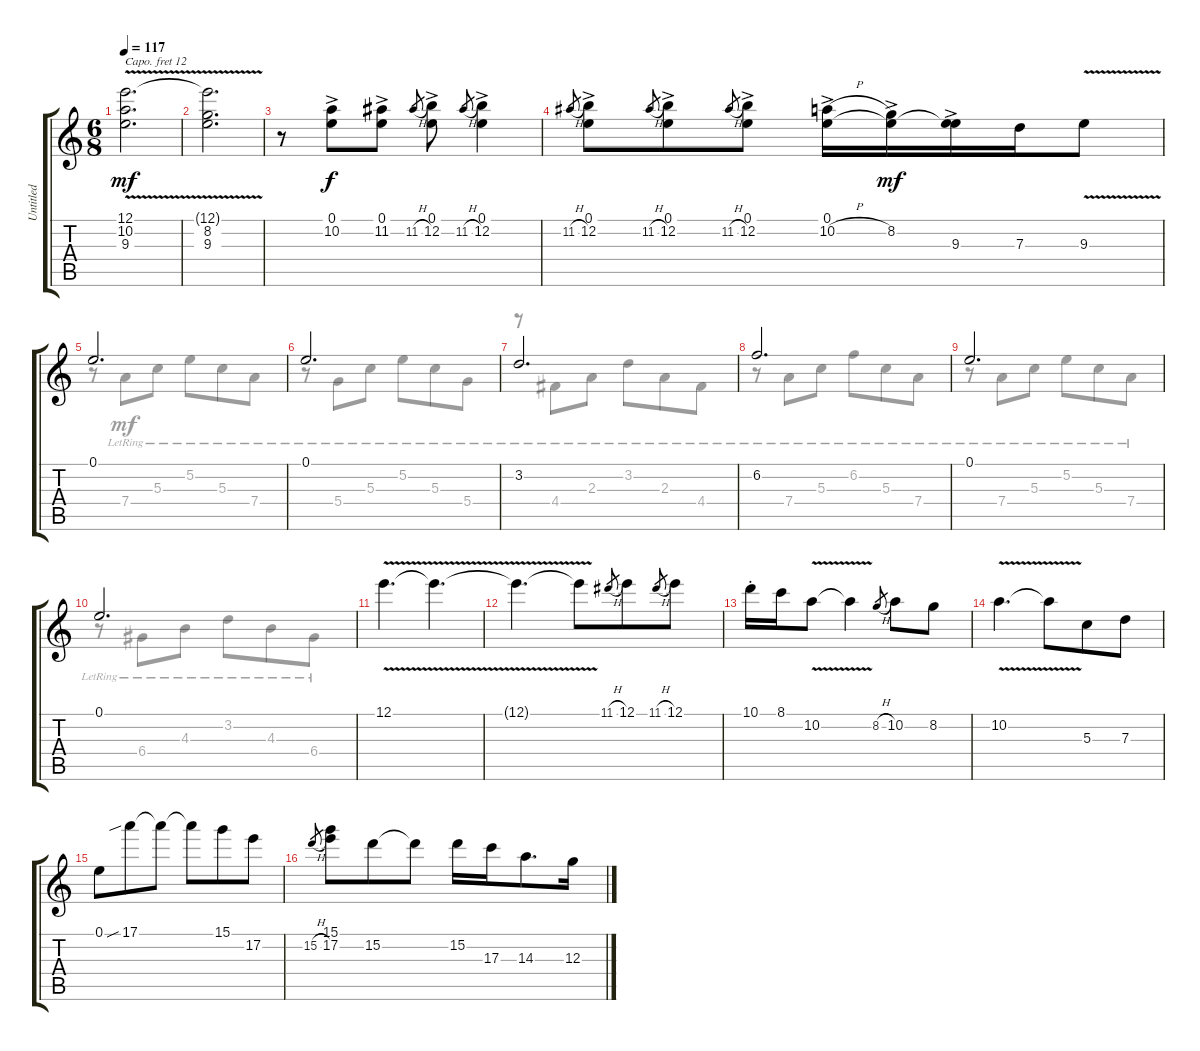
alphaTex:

\track ("Untitled" "Untitled") {instrument rockorgan}
\staff {score tabs}
\capo 12
\tuning (E4 B3 G3 D3 A2 E2) {hide}
\voice
\ts (6 8)
\tempo 117
\clef g2
\ks c
(12.1{v} 10.2{v} 9.3{v}).2{d dy mf} |
(12.1{v t} 8.2{v} 9.3{v}).2{d} |
r.8 (0.1{ac} 10.2{ac}).8{dy f} (0.1{ac} 11.2{ac}).8 11.2{h}.8{gr} (0.1{ac} 12.2{ac}).8 11.2{h}.8{gr} (0.1{ac} 12.2{ac}).4 |
11.2{h}.8{gr} (0.1{ac} 12.2{ac}).8 11.2{h}.8{gr} (0.1{ac} 12.2{ac}).8 11.2{h}.8{gr} (0.1{ac} 12.2{ac}).8 (0.1{ac} 10.2{h ac}).16 (0.1{t} 8.2{ac}).16{dy mf} (0.1{t} 9.3{ac}).16 7.3.16 9.3{v}.8 |
0.1.2{d} |
0.1.2{d} |
3.2.2{d} |
6.2.2{d} |
0.1.2{d} |
0.1.2{d} |
12.1{v}.4{d} 12.1{v t}.4{d} |
12.1{v t}.4{d} 12.1{v t}.8 11.1{h}.8{gr} 12.1.8 11.1{h}.8{gr} 12.1.8 |
10.1{st}.16 8.1.16 10.2{v}.8 10.2{v t}.4 8.2{h}.8{gr} 10.2.8 8.2.8 |
10.2{v}.4{d} 10.2{v t}.8 5.3.8 7.3.8 |
0.1.8 17.1{sib}.8 17.1{t}.8 17.1{t}.8 15.1.8 17.2.8 |
15.2{h}.8{gr} (15.1 17.2).8 15.2.8 15.2{t}.8 15.2.16 17.3.16 14.3.8{d} 12.3.16
\voice
\clef g2
\ottava regular
\simile none
\ks c
|
|
|
|
r.8 7.4{lr}.8 5.3{lr}.8 5.2{lr}.8 5.3{lr}.8 7.4{lr}.8 |
r.8 5.4{lr}.8 5.3{lr}.8 5.2{lr}.8 5.3{lr}.8 5.4{lr}.8 |
r.8 4.4{lr}.8 2.3{lr}.8 3.2{lr}.8 2.3{lr}.8 4.4{lr}.8 |
r.8 7.4{lr}.8 5.3{lr}.8 6.2{lr}.8 5.3{lr}.8 7.4{lr}.8 |
r.8 7.4{lr}.8 5.3{lr}.8 5.2{lr}.8 5.3{lr}.8 7.4{lr}.8 |
r.8 6.4{lr}.8 4.3{lr}.8 3.2{lr}.8 4.3{lr}.8 6.4{lr}.8 |
|
|
|
|
|
